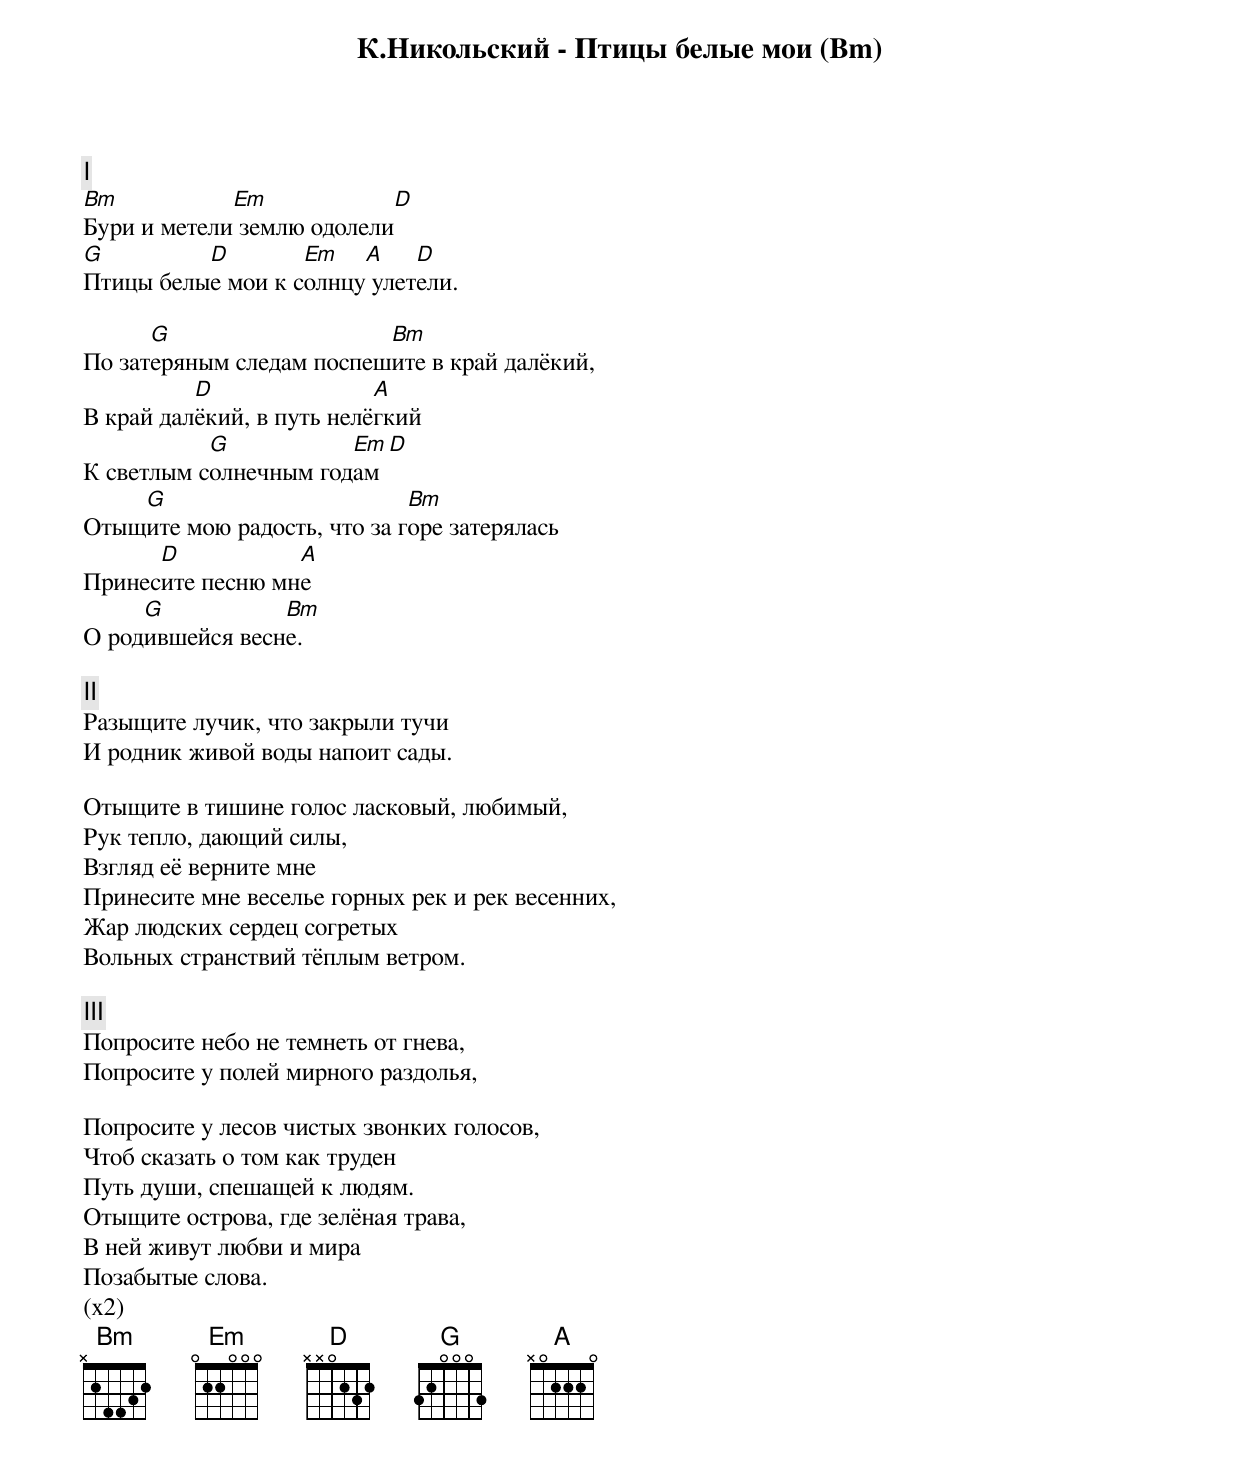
К.Никольский - Птицы белые мои (Bm)

[I]
Bm           Em             D
Бури и метели землю одолели
G         D        Em   A    D
Птицы белые мои к солнцу улетели.

      G                   Bm
По затеряным следам поспешите в край далёкий,
          D                A
В край далёкий, в путь нелёгкий
           G           Em  D
К светлым солнечным годам
    G                        Bm
Отыщите мою радость, что за горе затерялась
      D           A
Принесите песню мне
     G           Bm
О родившейся весне.

[II]
Разыщите лучик, что закрыли тучи
И родник живой воды напоит сады.

Отыщите в тишине голос ласковый, любимый,
Рук тепло, дающий силы,
Взгляд её верните мне
Принесите мне веселье горных рек и рек весенних,
Жар людских сердец согретых
Вольных странствий тёплым ветром.

[III]
Попросите небо не темнеть от гнева,
Попросите у полей мирного раздолья,

Попросите у лесов чистых звонких голосов,
Чтоб сказать о том как труден
Путь души, спешащей к людям.
Отыщите острова, где зелёная трава,
В ней живут любви и мира
Позабытые слова.
(x2)
